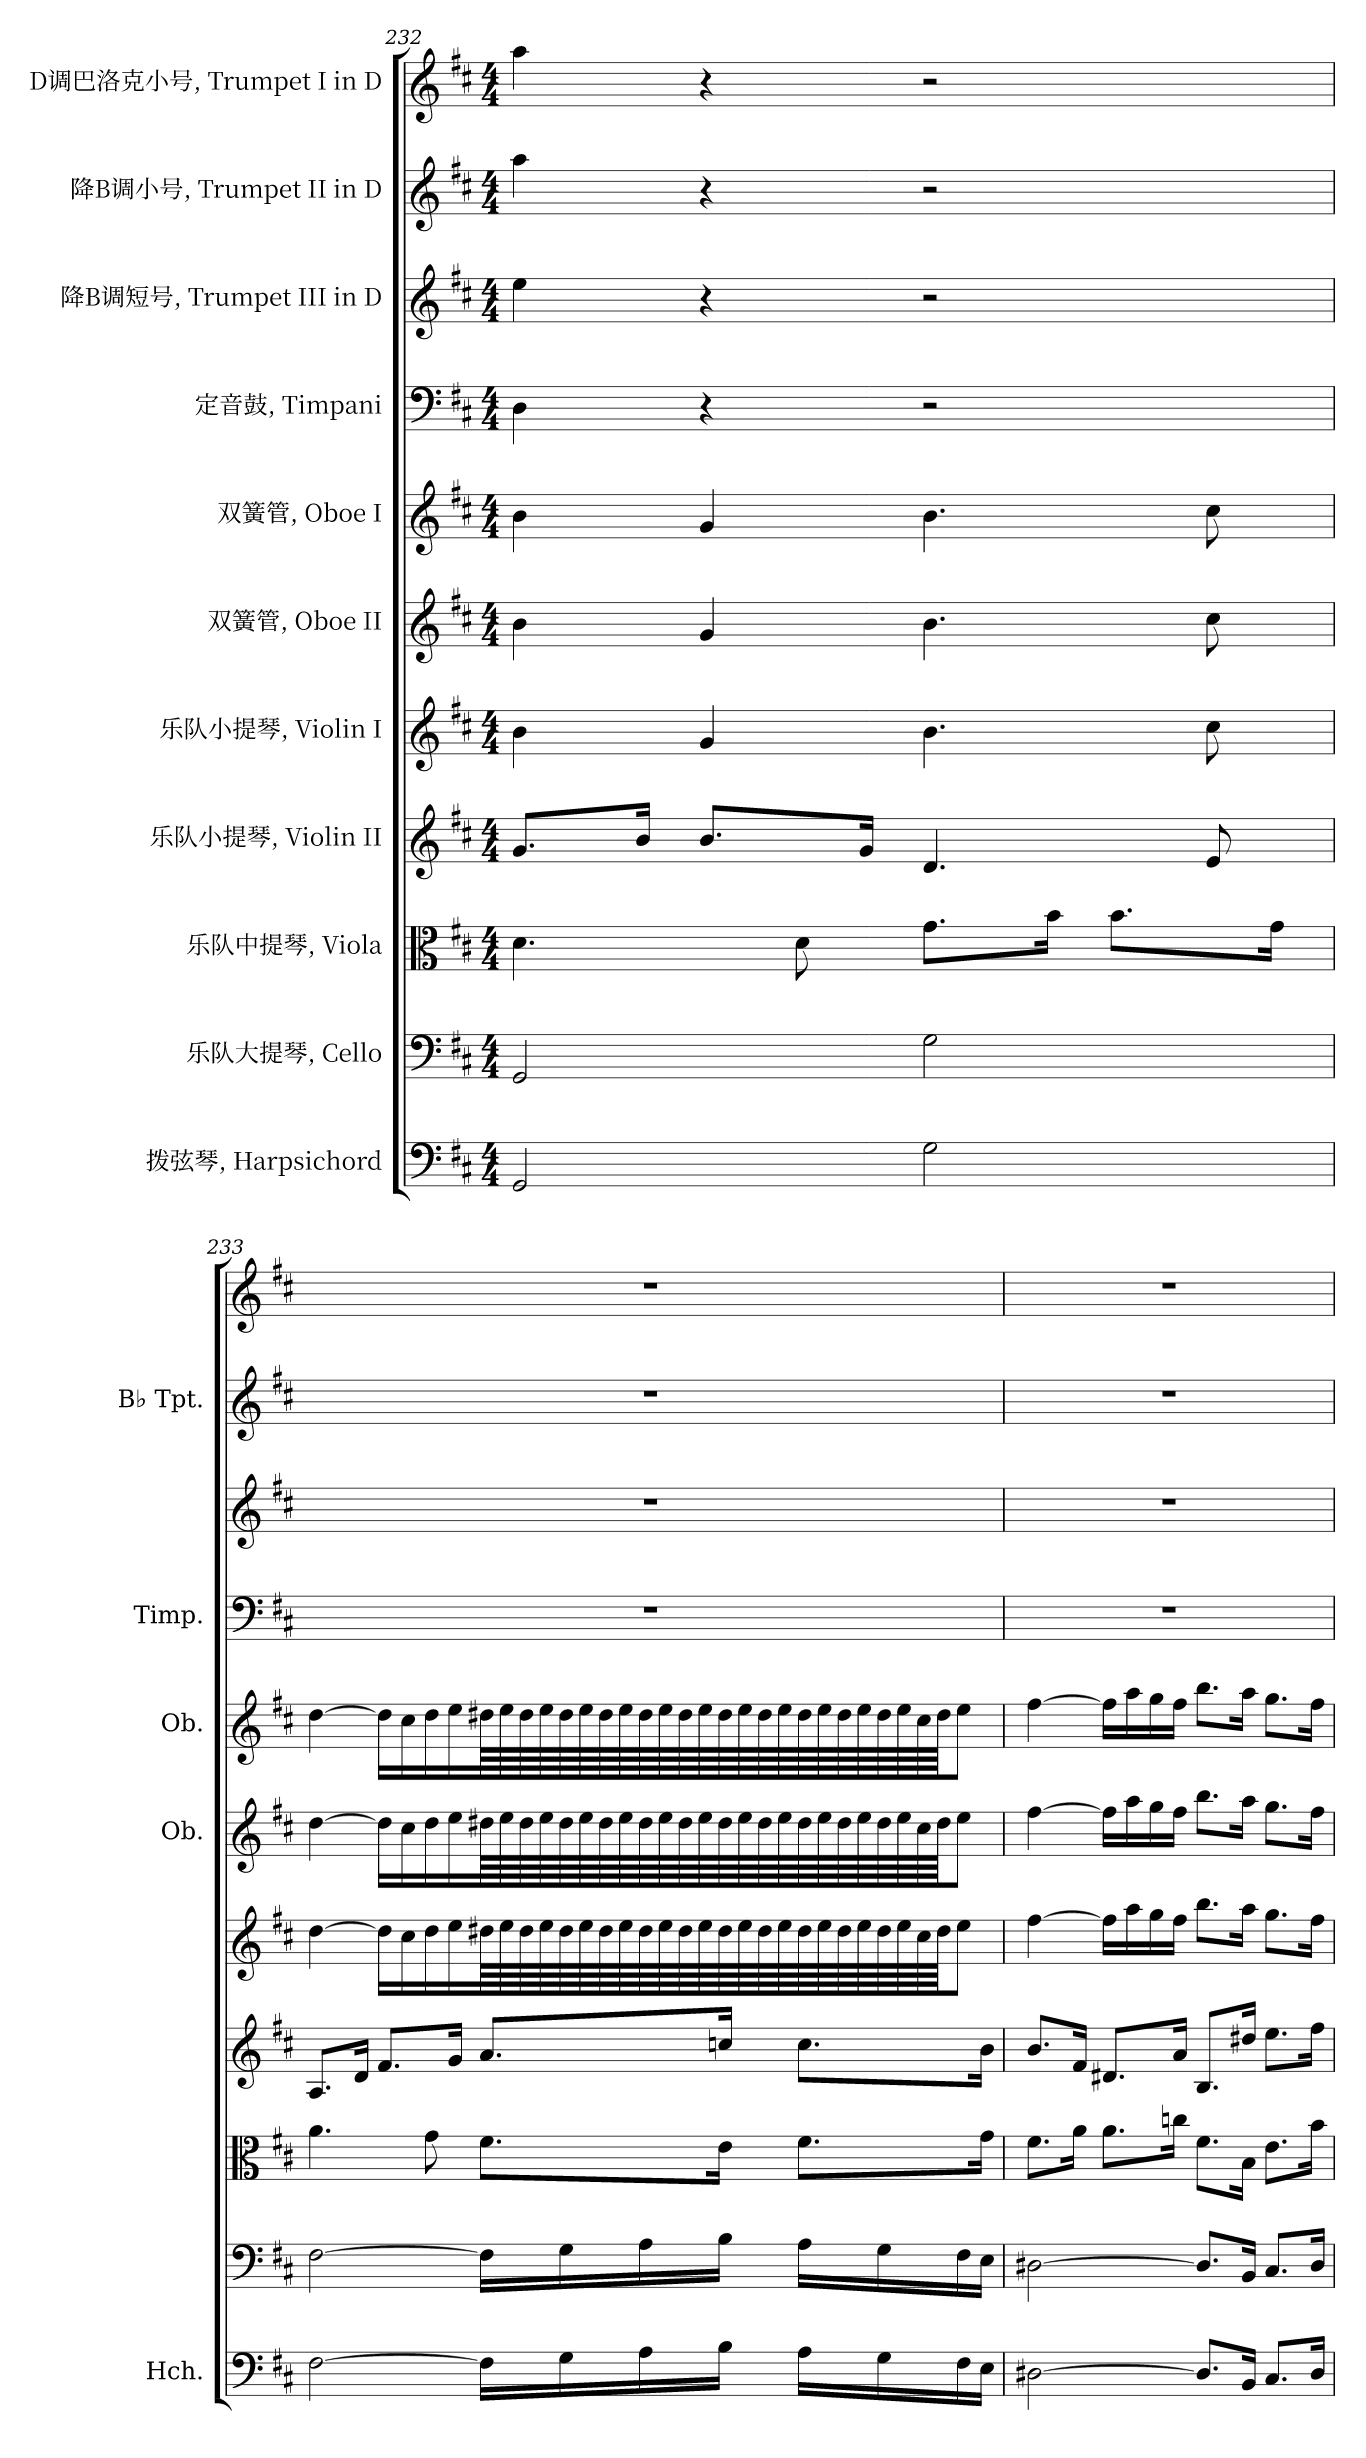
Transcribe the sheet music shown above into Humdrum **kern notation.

**kern	**kern	**kern	**kern	**kern	**kern	**kern	**kern	**kern	**kern	**kern
*part11	*part10	*part9	*part8	*part7	*part6	*part5	*part4	*part3	*part2	*part1
*staff11	*staff10	*staff9	*staff8	*staff7	*staff6	*staff5	*staff4	*staff3	*staff2	*staff1
*I"拨弦琴, Harpsichord	*I"乐队大提琴, Cello	*I"乐队中提琴, Viola	*I"乐队小提琴, Violin II	*I"乐队小提琴, Violin I	*I"双簧管, Oboe II	*I"双簧管, Oboe I	*I"定音鼓, Timpani	*I"降B调短号, Trumpet III in D	*I"降B调小号, Trumpet II in D	*I"D调巴洛克小号, Trumpet I in D
*I'Hch.	*	*	*	*	*I'Ob.	*I'Ob.	*I'Timp.	*	*I'B♭ Tpt.	*
*clefF4	*clefF4	*clefC3	*clefG2	*clefG2	*clefG2	*clefG2	*clefF4	*clefG2	*clefG2	*clefG2
*	*	*	*	*	*	*	*	*ITrd1c2	*ITrd1c2	*ITrd-1c-2
*k[f#c#]	*k[f#c#]	*k[f#c#]	*k[f#c#]	*k[f#c#]	*k[f#c#]	*k[f#c#]	*k[f#c#]	*k[]	*k[]	*k[f#c#g#d#]
*M4/4	*M4/4	*M4/4	*M4/4	*M4/4	*M4/4	*M4/4	*M4/4	*M4/4	*M4/4	*M4/4
=232	=232	=232	=232	=232	=232	=232	=232	=232	=232	=232
2GG/	2GG/	4.d\	8.g/L	4b\	4b\	4b\	4D\	4dd\	4gg\	4bb\
.	.	.	16b/Jk	.	.	.	.	.	.	.
.	.	.	8.b/L	4g/	4g/	4g/	4r	4r	4r	4r
.	.	8d\	.	.	.	.	.	.	.	.
.	.	.	16g/Jk	.	.	.	.	.	.	.
2G\	2G\	8.g\L	4.d/	4.b\	4.b\	4.b\	2r	2r	2r	2r
.	.	16b\Jk	.	.	.	.	.	.	.	.
.	.	8.b\L	.	.	.	.	.	.	.	.
.	.	.	8e/	8cc#\	8cc#\	8cc#\	.	.	.	.
.	.	16g\Jk	.	.	.	.	.	.	.	.
!!LO:PB:g=z
=233	=233	=233	=233	=233	=233	=233	=233	=233	=233	=233
[2F#\	[2F#\	4.a\	8.A/L	[4dd\	[4dd\	[4dd\	1r	1r	1r	1r
.	.	.	16d/Jk	.	.	.	.	.	.	.
.	.	.	8.f#/L	16dd\LL]	16dd\LL]	16dd\LL]	.	.	.	.
.	.	.	.	16cc#\	16cc#\	16cc#\	.	.	.	.
.	.	8g\	.	16dd\	16dd\	16dd\	.	.	.	.
.	.	.	16g/Jk	16ee\	16ee\	16ee\	.	.	.	.
16F#\LL]	16F#\LL]	8.f#\L	8.a/L	64dd#X\LL	64dd#X\LL	64dd#X\LL	.	.	.	.
.	.	.	.	64ee\	64ee\	64ee\	.	.	.	.
.	.	.	.	64dd#\	64dd#\	64dd#\	.	.	.	.
.	.	.	.	64ee\	64ee\	64ee\	.	.	.	.
16G\	16G\	.	.	64dd#\	64dd#\	64dd#\	.	.	.	.
.	.	.	.	64ee\	64ee\	64ee\	.	.	.	.
.	.	.	.	64dd#\	64dd#\	64dd#\	.	.	.	.
.	.	.	.	64ee\	64ee\	64ee\	.	.	.	.
16A\	16A\	.	.	64dd#\	64dd#\	64dd#\	.	.	.	.
.	.	.	.	64ee\	64ee\	64ee\	.	.	.	.
.	.	.	.	64dd#\	64dd#\	64dd#\	.	.	.	.
.	.	.	.	64ee\	64ee\	64ee\	.	.	.	.
16B\JJ	16B\JJ	16e\Jk	16ccn/Jk	64dd#\	64dd#\	64dd#\	.	.	.	.
.	.	.	.	64ee\	64ee\	64ee\	.	.	.	.
.	.	.	.	64dd#\	64dd#\	64dd#\	.	.	.	.
.	.	.	.	64ee\	64ee\	64ee\	.	.	.	.
16A\LL	16A\LL	8.f#\L	8.cc\L	64dd#\	64dd#\	64dd#\	.	.	.	.
.	.	.	.	64ee\	64ee\	64ee\	.	.	.	.
.	.	.	.	64dd#\	64dd#\	64dd#\	.	.	.	.
.	.	.	.	64ee\	64ee\	64ee\	.	.	.	.
16G\	16G\	.	.	64dd#\	64dd#\	64dd#\	.	.	.	.
.	.	.	.	64ee\	64ee\	64ee\	.	.	.	.
.	.	.	.	64cc#\	64cc#\	64cc#\	.	.	.	.
.	.	.	.	64dd#\JJJ	64dd#\JJJ	64dd#\JJJ	.	.	.	.
16F#\	16F#\	.	.	8ee\J	8ee\J	8ee\J	.	.	.	.
16E\JJ	16E\JJ	16g\Jk	16b\Jk	.	.	.	.	.	.	.
!!LO:PB:g=z
=234	=234	=234	=234	=234	=234	=234	=234	=234	=234	=234
[2D#X\	[2D#X\	8.f#\L	8.b/L	[4ff#\	[4ff#\	[4ff#\	1r	1r	1r	1r
.	.	16a\Jk	16f#/Jk	.	.	.	.	.	.	.
.	.	8.a\L	8.d#X/L	16ff#\LL]	16ff#\LL]	16ff#\LL]	.	.	.	.
.	.	.	.	16aa\	16aa\	16aa\	.	.	.	.
.	.	.	.	16gg\	16gg\	16gg\	.	.	.	.
.	.	16ccn\Jk	16a/Jk	16ff#\JJ	16ff#\JJ	16ff#\JJ	.	.	.	.
8.D#/L]	8.D#/L]	8.f#\L	8.B/L	8.bb\L	8.bb\L	8.bb\L	.	.	.	.
16BB/Jk	16BB/Jk	16B\Jk	16dd#X/Jk	16aa\Jk	16aa\Jk	16aa\Jk	.	.	.	.
8.C#/L	8.C#/L	8.e\L	8.ee\L	8.gg\L	8.gg\L	8.gg\L	.	.	.	.
16D#/Jk	16D#/Jk	16b\Jk	16ff#\Jk	16ff#\Jk	16ff#\Jk	16ff#\Jk	.	.	.	.
=	=	=	=	=	=	=	=	=	=	=
*-	*-	*-	*-	*-	*-	*-	*-	*-	*-	*-
